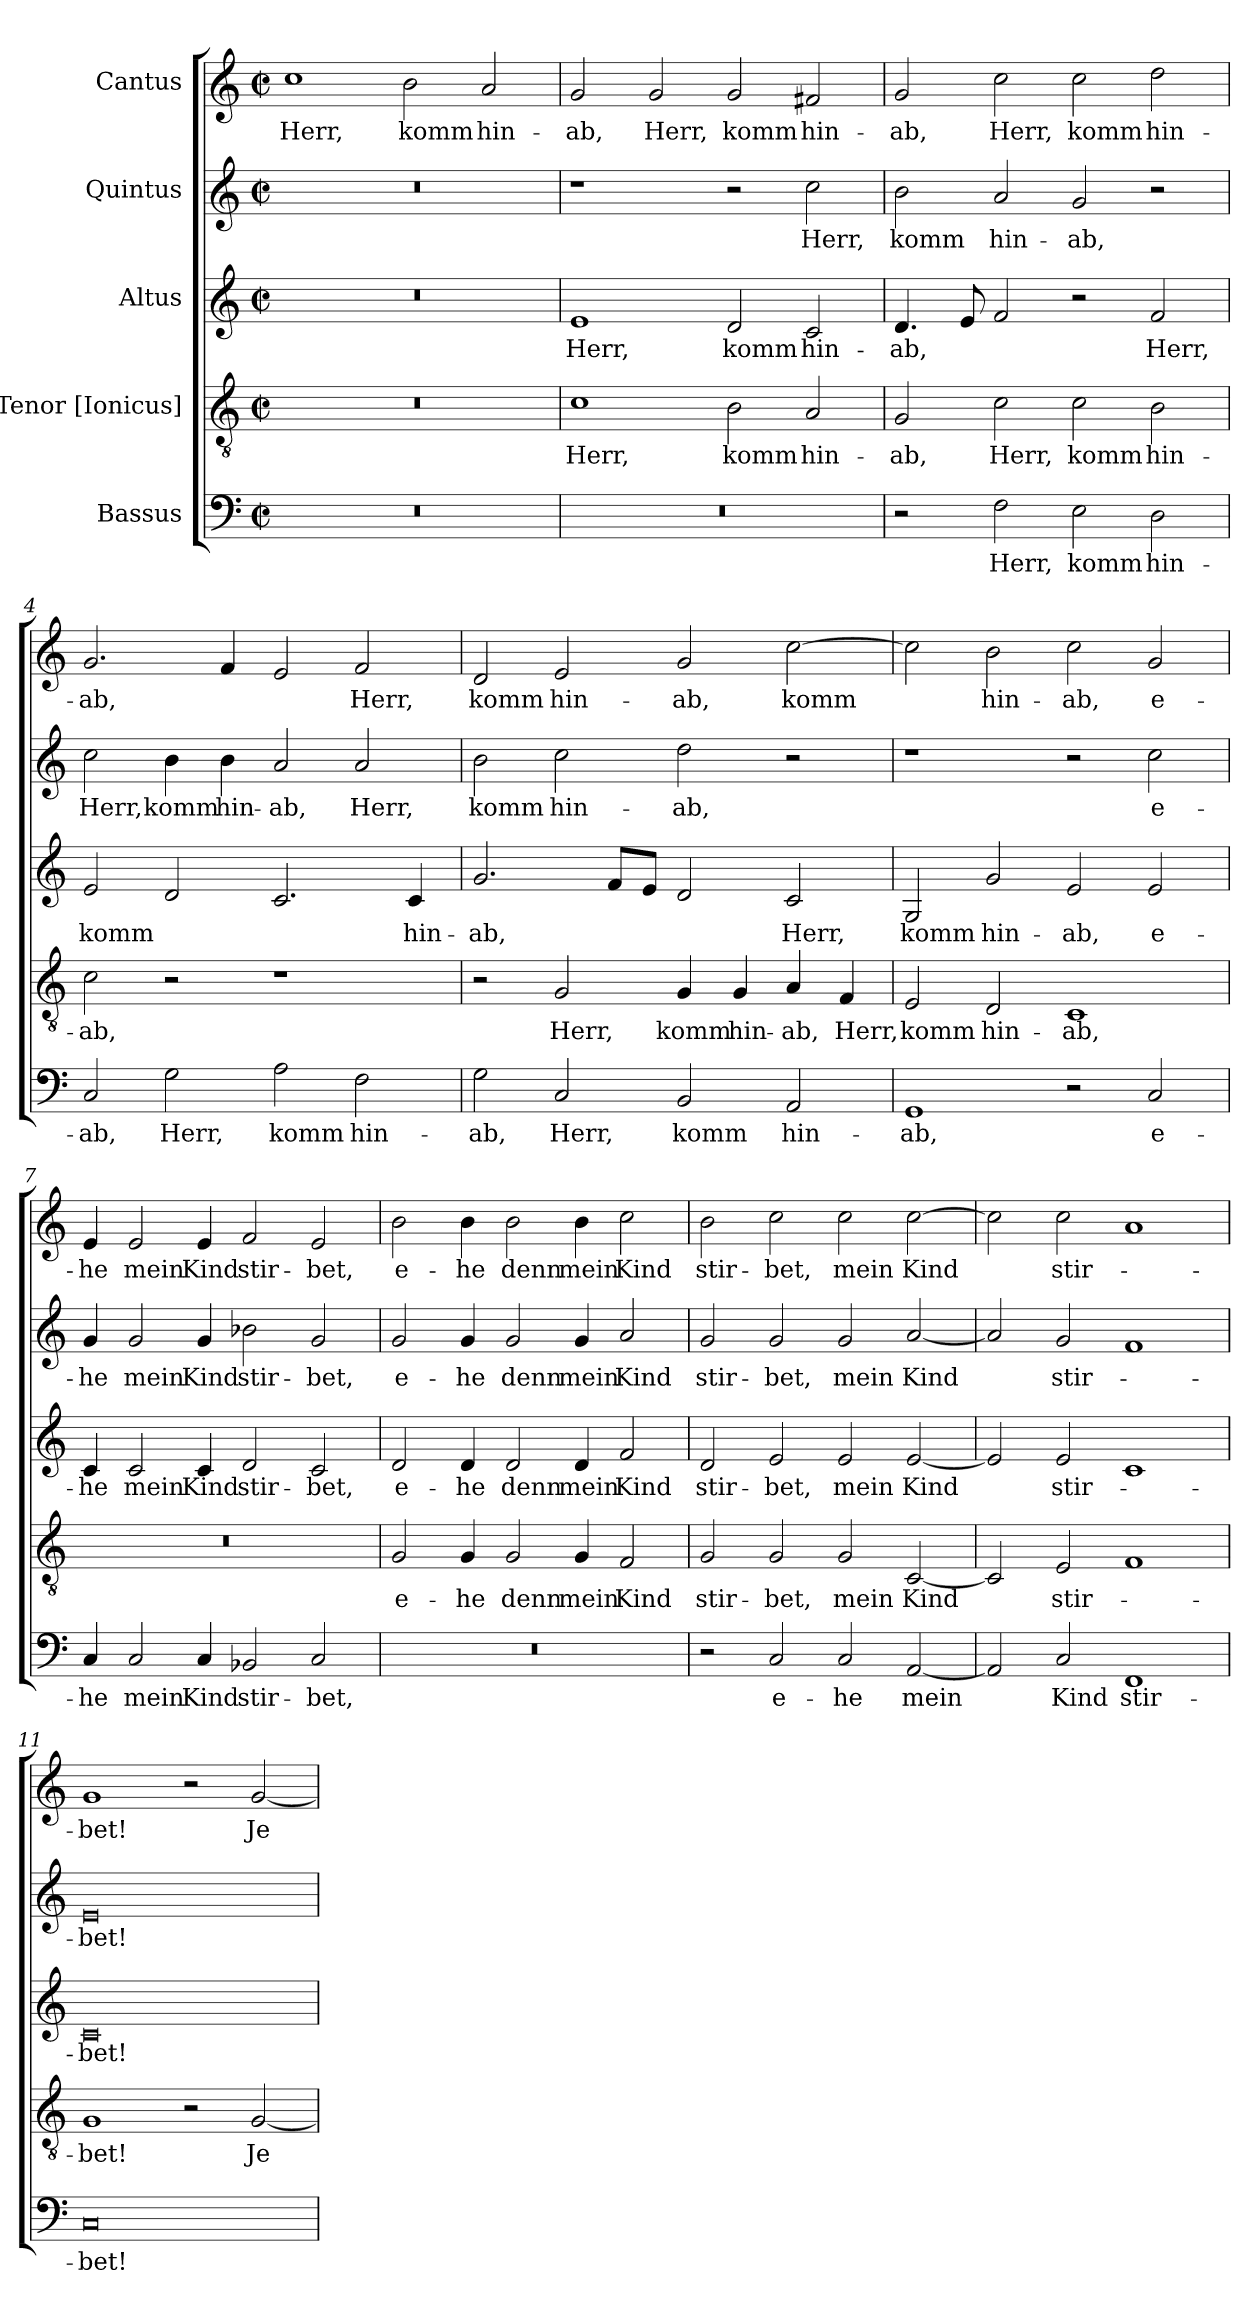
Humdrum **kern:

**kern	**text	**kern	**text	**kern	**text	**kern	**text	**kern	**text
*part5	*part5	*part4	*part4	*part3	*part3	*part2	*part2	*part1	*part1
*staff5	*staff5	*staff4	*staff4	*staff3	*staff3	*staff2	*staff2	*staff1	*staff1
*I"Bassus	*	*I"Tenor [Ionicus]	*	*I"Altus	*	*I"Quintus	*	*I"Cantus	*
*clefF4	*	*clefGv2	*	*clefG2	*	*clefG2	*	*clefG2	*
*k[]	*	*k[]	*	*k[]	*	*k[]	*	*k[]	*
*M4/2	*	*M4/2	*	*M4/2	*	*M4/2	*	*M4/2	*
*met(c|)	*	*met(c|)	*	*met(c|)	*	*met(c|)	*	*met(c|)	*
=1	=1	=1	=1	=1	=1	=1	=1	=1	=1
!	!	!	!	!	!	!	!	!	!LO:LY:b
0r	.	0r	.	0r	.	0r	.	1cc	Herr,
!	!	!	!	!	!	!	!	!	!LO:LY:b
.	.	.	.	.	.	.	.	2b\	komm
!	!	!	!	!	!	!	!	!	!LO:LY:b
.	.	.	.	.	.	.	.	2a/	hin-
=2	=2	=2	=2	=2	=2	=2	=2	=2	=2
!	!	!	!LO:LY:b	!	!LO:LY:b	!	!	!	!LO:LY:b
0r	.	1c	Herr,	1e	Herr,	1r	.	2g/	-ab,
!	!	!	!	!	!	!	!	!	!LO:LY:b
.	.	.	.	.	.	.	.	2g/	Herr,
!	!	!	!LO:LY:b	!	!LO:LY:b	!	!	!	!LO:LY:b
.	.	2B\	komm	2d/	komm	2r	.	2g/	komm
!	!	!	!LO:LY:b	!	!LO:LY:b	!	!LO:LY:b	!	!LO:LY:b
.	.	2A/	hin-	2c/	hin-	2cc\	Herr,	2f#X/	hin-
=3	=3	=3	=3	=3	=3	=3	=3	=3	=3
!	!	!	!LO:LY:b	!	!LO:LY:b	!	!LO:LY:b	!	!LO:LY:b
2r	.	2G/	-ab,	4.d/	-ab,	2b\	komm	2g/	-ab,
.	.	.	.	8e/	.	.	.	.	.
!	!LO:LY:b	!	!LO:LY:b	!	!	!	!LO:LY:b	!	!LO:LY:b
2F\	Herr,	2c\	Herr,	2f/	.	2a/	hin-	2cc\	Herr,
!	!LO:LY:b	!	!LO:LY:b	!	!	!	!LO:LY:b	!	!LO:LY:b
2E\	komm	2c\	komm	2r	.	2g/	-ab,	2cc\	komm
!	!LO:LY:b	!	!LO:LY:b	!	!LO:LY:b	!	!	!	!LO:LY:b
2D\	hin-	2B\	hin-	2f/	Herr,	2r	.	2dd\	hin-
!!LO:LB:g=z
=4	=4	=4	=4	=4	=4	=4	=4	=4	=4
!	!LO:LY:b	!	!LO:LY:b	!	!LO:LY:b	!	!LO:LY:b	!	!LO:LY:b
2C/	-ab,	2c\	-ab,	2e/	komm	2cc\	Herr,	2.g/	-ab,
!	!LO:LY:b	!	!	!	!	!	!LO:LY:b	!	!
2G\	Herr,	2r	.	2d/	.	4b\	komm	.	.
!	!	!	!	!	!	!	!LO:LY:b	!	!
.	.	.	.	.	.	4b\	hin-	4f/	.
!	!LO:LY:b	!	!	!	!	!	!LO:LY:b	!	!
2A\	komm	1r	.	2.c/	.	2a/	-ab,	2e/	.
!	!LO:LY:b	!	!	!	!	!	!LO:LY:b	!	!LO:LY:b
2F\	hin-	.	.	.	.	2a/	Herr,	2f/	Herr,
!	!	!	!	!	!LO:LY:b	!	!	!	!
.	.	.	.	4c/	hin-	.	.	.	.
=5	=5	=5	=5	=5	=5	=5	=5	=5	=5
!	!LO:LY:b	!	!	!	!LO:LY:b	!	!LO:LY:b	!	!LO:LY:b
2G\	-ab,	2r	.	2.g/	-ab,	2b\	komm	2d/	komm
!	!LO:LY:b	!	!LO:LY:b	!	!	!	!LO:LY:b	!	!LO:LY:b
2C/	Herr,	2G/	Herr,	.	.	2cc\	hin-	2e/	hin-
.	.	.	.	8f/L	.	.	.	.	.
.	.	.	.	8e/J	.	.	.	.	.
!	!LO:LY:b	!	!LO:LY:b	!	!	!	!LO:LY:b	!	!LO:LY:b
2BB/	komm	4G/	komm	2d/	.	2dd\	-ab,	2g/	-ab,
!	!	!	!LO:LY:b	!	!	!	!	!	!
.	.	4G/	hin-	.	.	.	.	.	.
!	!LO:LY:b	!	!LO:LY:b	!	!LO:LY:b	!	!	!	!LO:LY:b
2AA/	hin-	4A/	-ab,	2c/	Herr,	2r	.	[2cc\	komm
!	!	!	!LO:LY:b	!	!	!	!	!	!
.	.	4F/	Herr,	.	.	.	.	.	.
=6	=6	=6	=6	=6	=6	=6	=6	=6	=6
!	!LO:LY:b	!	!LO:LY:b	!	!LO:LY:b	!	!	!	!
1GG	ab,	2E/	komm	2G/	komm	1r	.	2cc\]	.
!	!	!	!LO:LY:b	!	!LO:LY:b	!	!	!	!LO:LY:b
.	.	2D/	hin-	2g/	hin-	.	.	2b\	hin-
!	!	!	!LO:LY:b	!	!LO:LY:b	!	!	!	!LO:LY:b
2r	.	1C	-ab,	2e/	-ab,	2r	.	2cc\	-ab,
!	!LO:LY:b	!	!	!	!LO:LY:b	!	!LO:LY:b	!	!LO:LY:b
2C/	e-	.	.	2e/	e-	2cc\	e-	2g/	e-
!!LO:PB:g=z
=7	=7	=7	=7	=7	=7	=7	=7	=7	=7
!	!LO:LY:b	!	!	!	!LO:LY:b	!	!LO:LY:b	!	!LO:LY:b
4C/	-he	0r	.	4c/	-he	4g/	-he	4e/	-he
!	!LO:LY:b	!	!	!	!LO:LY:b	!	!LO:LY:b	!	!LO:LY:b
2C/	mein	.	.	2c/	mein	2g/	mein	2e/	mein
!	!LO:LY:b	!	!	!	!LO:LY:b	!	!LO:LY:b	!	!LO:LY:b
4C/	Kind	.	.	4c/	Kind	4g/	Kind	4e/	Kind
!	!LO:LY:b	!	!	!	!LO:LY:b	!	!LO:LY:b	!	!LO:LY:b
2BB-X/	stir-	.	.	2d/	stir-	2b-X\	stir-	2f/	stir-
!	!LO:LY:b	!	!	!	!LO:LY:b	!	!LO:LY:b	!	!LO:LY:b
2C/	-bet,	.	.	2c/	-bet,	2g/	-bet,	2e/	-bet,
=8	=8	=8	=8	=8	=8	=8	=8	=8	=8
!	!	!	!LO:LY:b	!	!LO:LY:b	!	!LO:LY:b	!	!LO:LY:b
0r	.	2G/	e-	2d/	e-	2g/	e-	2b\	e-
!	!	!	!LO:LY:b	!	!LO:LY:b	!	!LO:LY:b	!	!LO:LY:b
.	.	4G/	-he	4d/	-he	4g/	-he	4b\	-he
!	!	!	!LO:LY:b	!	!LO:LY:b	!	!LO:LY:b	!	!LO:LY:b
.	.	2G/	denn	2d/	denn	2g/	denn	2b\	denn
!	!	!	!LO:LY:b	!	!LO:LY:b	!	!LO:LY:b	!	!LO:LY:b
.	.	4G/	mein	4d/	mein	4g/	mein	4b\	mein
!	!	!	!LO:LY:b	!	!LO:LY:b	!	!LO:LY:b	!	!LO:LY:b
.	.	2F/	Kind	2f/	Kind	2a/	Kind	2cc\	Kind
=9	=9	=9	=9	=9	=9	=9	=9	=9	=9
!	!	!	!LO:LY:b	!	!LO:LY:b	!	!LO:LY:b	!	!LO:LY:b
2r	.	2G/	stir-	2d/	stir-	2g/	stir-	2b\	stir-
!	!LO:LY:b	!	!LO:LY:b	!	!LO:LY:b	!	!LO:LY:b	!	!LO:LY:b
2C/	e-	2G/	-bet,	2e/	-bet,	2g/	-bet,	2cc\	-bet,
!	!LO:LY:b	!	!LO:LY:b	!	!LO:LY:b	!	!LO:LY:b	!	!LO:LY:b
2C/	-he	2G/	mein	2e/	mein	2g/	mein	2cc\	mein
!	!LO:LY:b	!	!LO:LY:b	!	!LO:LY:b	!	!LO:LY:b	!	!LO:LY:b
[2AA/	mein	[2C/	Kind	[2e/	Kind	[2a/	Kind	[2cc\	Kind
=10	=10	=10	=10	=10	=10	=10	=10	=10	=10
2AA/]	.	2C/]	.	2e/]	.	2a/]	.	2cc\]	.
!	!LO:LY:b	!	!LO:LY:b	!	!LO:LY:b	!	!LO:LY:b	!	!LO:LY:b
2C/	Kind	2E/	stir-	2e/	stir-	2g/	stir-	2cc\	stir-
!	!LO:LY:b	!	!	!	!	!	!	!	!
1FF	stir-	1F	.	1c	.	1f	.	1a	.
!!LO:LB:g=z
=11	=11	=11	=11	=11	=11	=11	=11	=11	=11
!	!LO:LY:b	!	!LO:LY:b	!	!LO:LY:b	!	!LO:LY:b	!	!LO:LY:b
0C	-bet!	1G	-bet!	0c	-bet!	0e	-bet!	1g	-bet!
.	.	2r	.	.	.	.	.	2r	.
!	!	!	!LO:LY:b	!	!	!	!	!	!LO:LY:b
.	.	[2G/	Je-	.	.	.	.	[2g/	Je-
=	=	=	=	=	=	=	=	=	=
*-	*-	*-	*-	*-	*-	*-	*-	*-	*-
